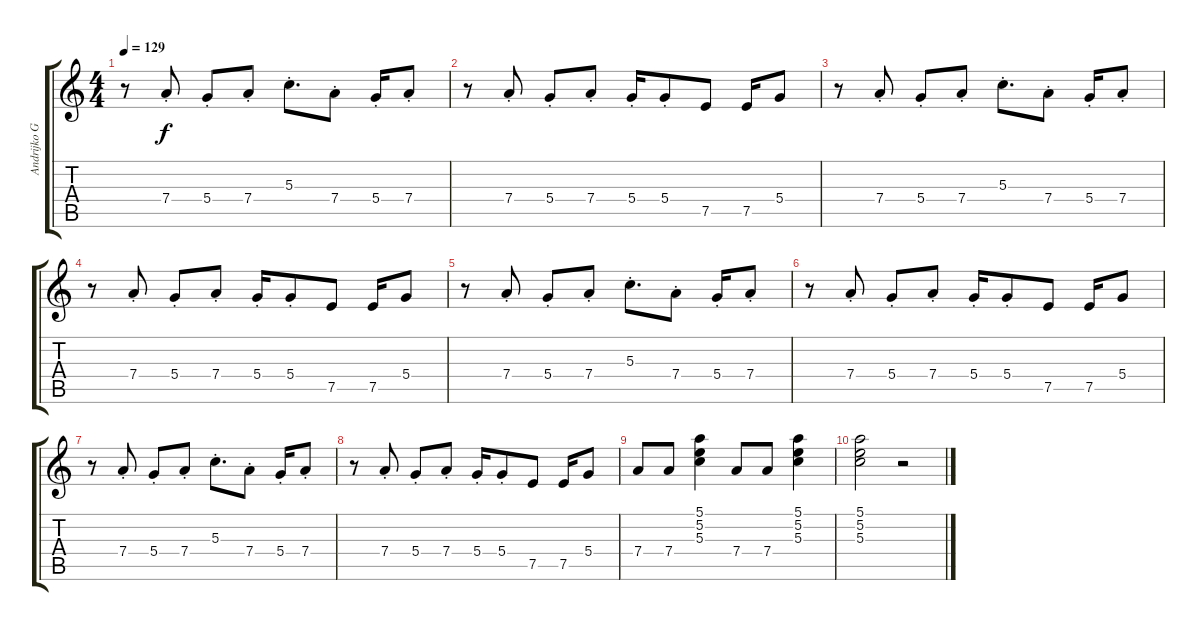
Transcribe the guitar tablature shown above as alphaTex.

\track ("Andrijko GIUTAR" "Andrijko G") {instrument overdrivenguitar}
\staff {score tabs}
\tuning (E4 B3 G3 D3 A2 E2) {hide}
\ts (4 4)
\tempo 129
\clef g2
\ks c
r.8{dy f} 7.4{st}.8 5.4{st}.8 7.4{st}.8 5.3{st}.8{d} 7.4{st}.8 5.4{st}.16 7.4{st}.8 |
r.8 7.4{st}.8 5.4{st}.8 7.4{st}.8 5.4{st}.16 5.4{st}.8 7.5.8 7.5.16 5.4.8 |
r.8 7.4{st}.8 5.4{st}.8 7.4{st}.8 5.3{st}.8{d} 7.4{st}.8 5.4{st}.16 7.4{st}.8 |
r.8 7.4{st}.8 5.4{st}.8 7.4{st}.8 5.4{st}.16 5.4{st}.8 7.5.8 7.5.16 5.4.8 |
r.8 7.4{st}.8 5.4{st}.8 7.4{st}.8 5.3{st}.8{d} 7.4{st}.8 5.4{st}.16 7.4{st}.8 |
r.8 7.4{st}.8 5.4{st}.8 7.4{st}.8 5.4{st}.16 5.4{st}.8 7.5.8 7.5.16 5.4.8 |
r.8 7.4{st}.8 5.4{st}.8 7.4{st}.8 5.3{st}.8{d} 7.4{st}.8 5.4{st}.16 7.4{st}.8 |
r.8 7.4{st}.8 5.4{st}.8 7.4{st}.8 5.4{st}.16 5.4{st}.8 7.5.8 7.5.16 5.4.8 |
7.4.8 7.4.8 (5.1 5.2 5.3).4 7.4.8 7.4.8 (5.1 5.2 5.3).4 |
(5.1 5.2 5.3).2 r.2
